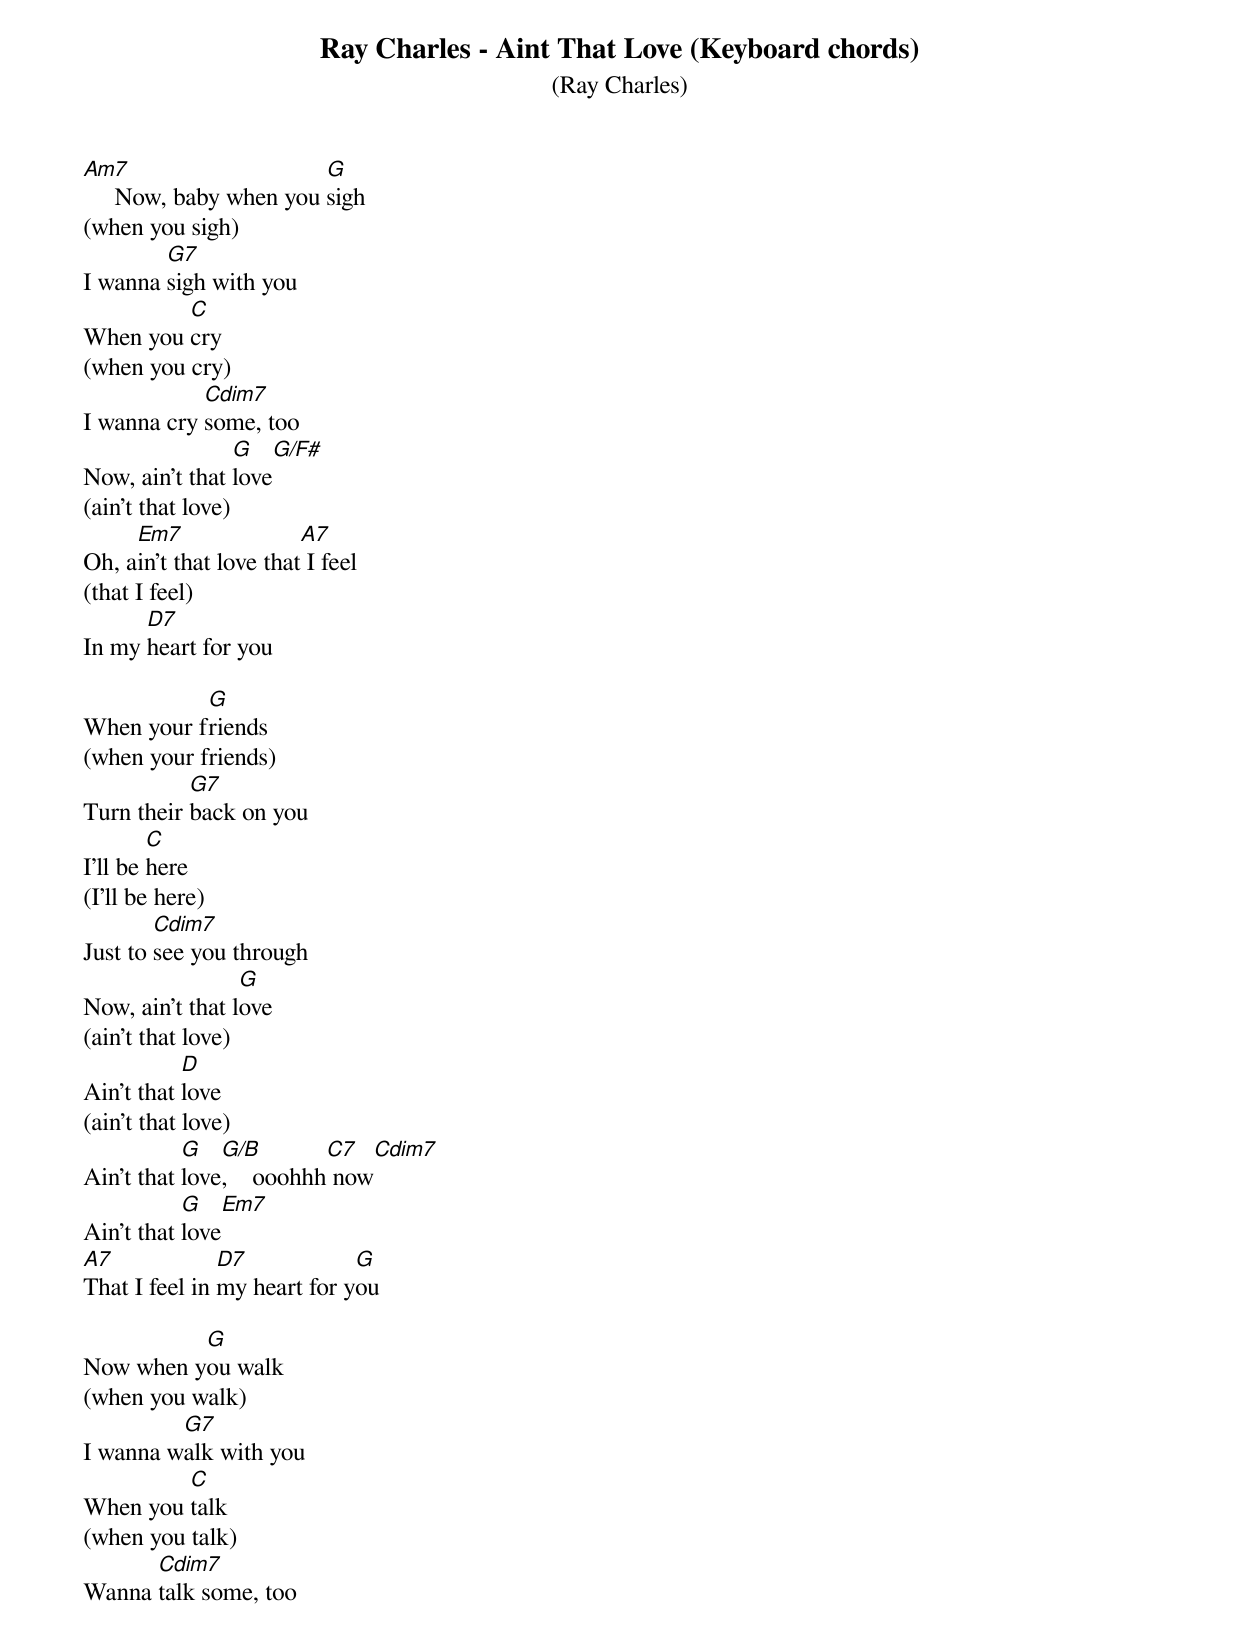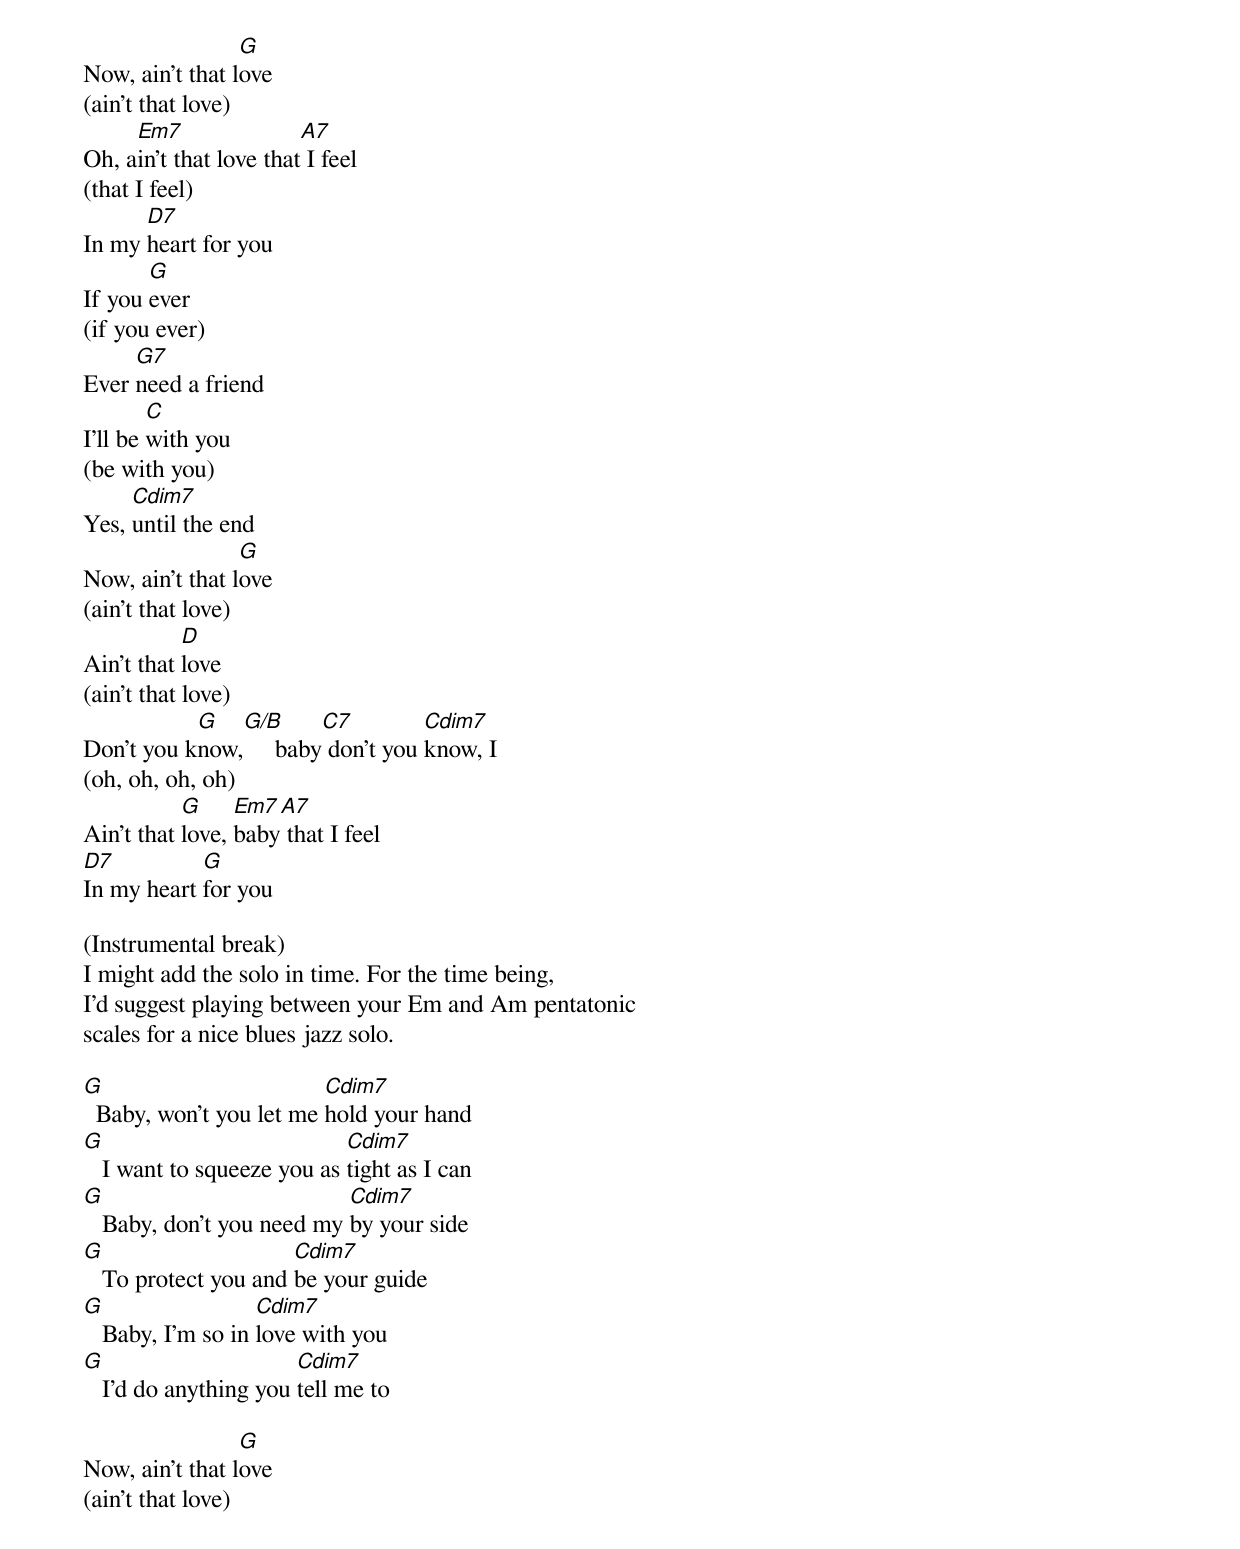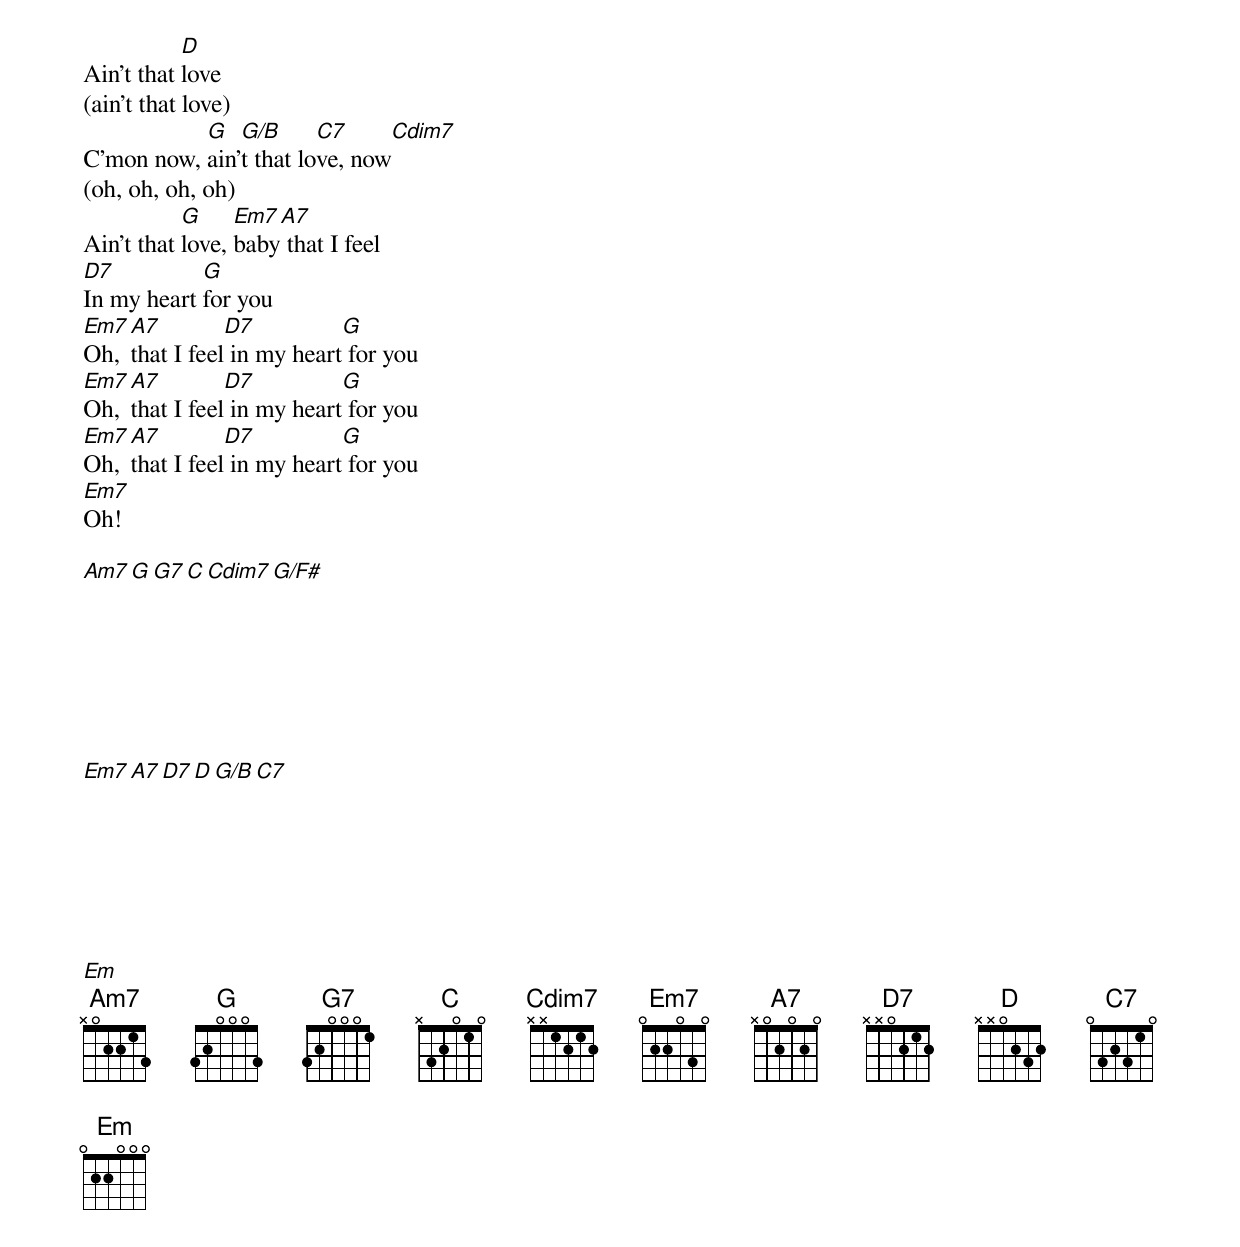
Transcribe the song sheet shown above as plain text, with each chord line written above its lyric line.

Ray Charles - Aint That Love (Keyboard chords)
(Ray Charles)


Am7                     G
     Now, baby when you sigh
(when you sigh)
        G7
I wanna sigh with you
         C
When you cry
(when you cry)
            Cdim7
I wanna cry some, too
                G      G/F#
Now, ain't that love
(ain't that love)
     Em7                A7
Oh, ain't that love that I feel
(that I feel)
      D7
In my heart for you

           G
When your friends
(when your friends)
           G7
Turn their back on you
        C
I'll be here
(I'll be here)
        Cdim7
Just to see you through
                 G
Now, ain't that love
(ain't that love)
           D
Ain't that love
(ain't that love)
           G   G/B        C7     Cdim7
Ain't that love,    ooohhh now
           G      Em7
Ain't that love
A7             D7            G
That I feel in my heart for you

          G
Now when you walk
(when you walk)
         G7
I wanna walk with you
         C
When you talk
(when you talk)
      Cdim7
Wanna talk some, too
                 G
Now, ain't that love
(ain't that love)
     Em7                A7
Oh, ain't that love that I feel
(that I feel)
      D7
In my heart for you
       G
If you ever
(if you ever)
     G7
Ever need a friend
        C
I'll be with you
(be with you)
     Cdim7
Yes, until the end
                 G
Now, ain't that love
(ain't that love)
           D
Ain't that love
(ain't that love)
           G   G/B      C7         Cdim7
Don't you know,     baby don't you know, I
(oh, oh, oh, oh)
           G     Em7 A7
Ain't that love, baby that I feel
D7          G
In my heart for you

(Instrumental break)
I might add the solo in time. For the time being,
I'd suggest playing between your Em and Am pentatonic
scales for a nice blues jazz solo.

G                        Cdim7
  Baby, won't you let me hold your hand
G                           Cdim7
   I want to squeeze you as tight as I can
G                          Cdim7
   Baby, don't you need my by your side
G                     Cdim7
   To protect you and be your guide
G                  Cdim7
   Baby, I'm so in love with you
G                      Cdim7
   I'd do anything you tell me to

                 G
Now, ain't that love
(ain't that love)
           D
Ain't that love
(ain't that love)
           G   G/B      C7         Cdim7
C'mon now, ain't that love, now
(oh, oh, oh, oh)
           G     Em7 A7
Ain't that love, baby that I feel
D7          G
In my heart for you
Em7 A7         D7          G
Oh, that I feel in my heart for you
Em7 A7         D7          G
Oh, that I feel in my heart for you
Em7 A7         D7          G
Oh, that I feel in my heart for you
Em7
Oh!

  Am7    G      G7     C      Cdim7  G/F#







  Em7    A7     D7     D      G/B    C7







  Em
